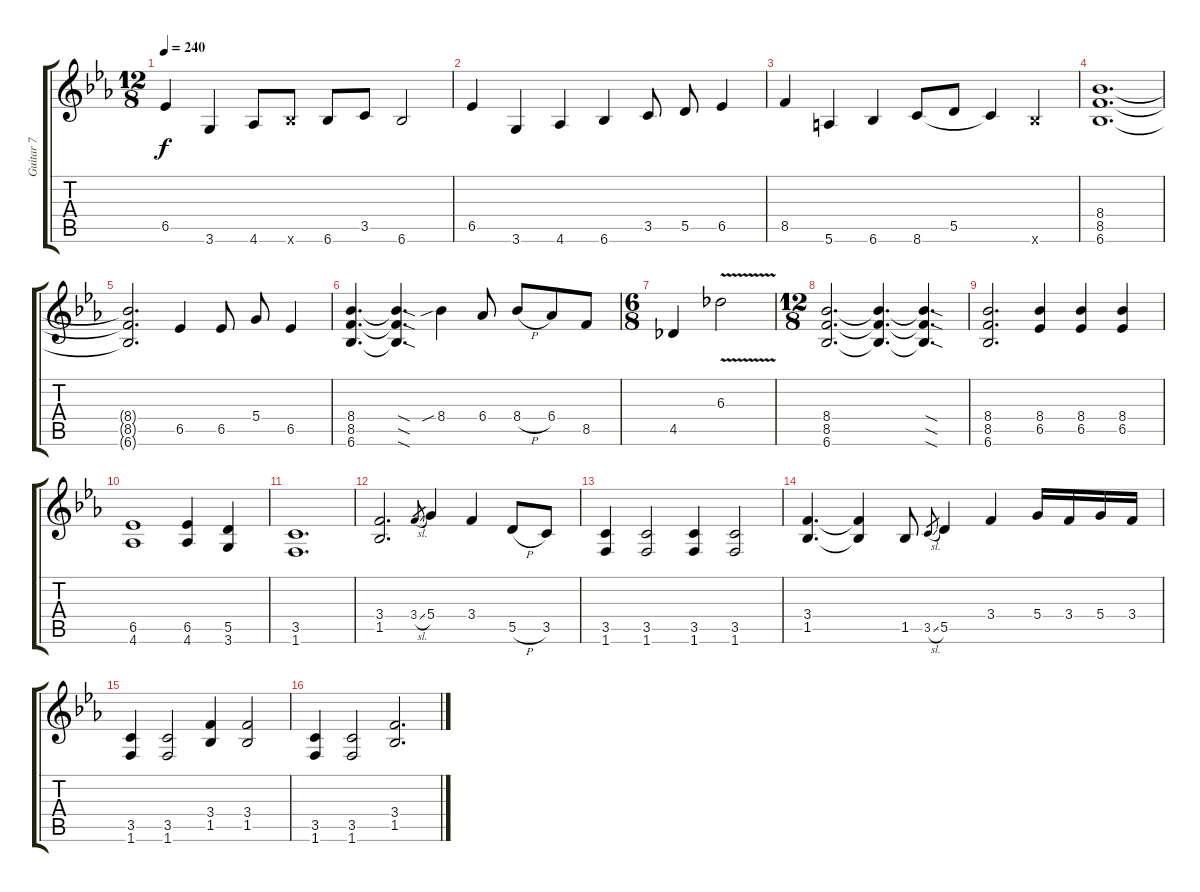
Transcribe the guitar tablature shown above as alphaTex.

\track ("Guitar 7" "Guitar 7") {instrument overdrivenguitar}
\staff {score tabs}
\tuning (E4 B3 G3 D3 A2 E2) {hide}
\ts (12 8)
\tempo 240
\clef g2
\ks eb
6.5.4{dy f} 3.6.4 4.6.8 6.6{x}.8 6.6.8 3.5.8 6.6.2 |
6.5.4 3.6.4 4.6.4 6.6.4 3.5.8 5.5.8 6.5.4 |
8.5.4 5.6.4 6.6.4 8.6.8 5.5.8 8.6{t}.4 6.6{x}.4 |
(8.4 8.5 6.6).1{d} |
(8.4{t} 8.5{t} 6.6{t}).2{d} 6.5.4 6.5.8 5.4.8 6.5.4 |
(8.4 8.5 6.6).4{d} (8.4{sod t} 8.5{sod t} 6.6{sod t}).4{d} 8.4{sib}.4 6.4.8 8.4{h}.8 6.4.8 8.5.8 |
\ts (6 8)
4.5.4 6.3{v}.2 |
\ts (12 8)
(8.4 8.5 6.6).2{d} (8.4{t} 8.5{t} 6.6{t}).4{d} (8.4{sod t} 8.5{sod t} 6.6{sod t}).4{d} |
(8.4 8.5 6.6).2{d} (8.4 6.5).4 (8.4 6.5).4 (8.4 6.5).4 |
(6.5 4.6).1 (6.5 4.6).4 (5.5 3.6).4 |
(3.5 1.6).1{d} |
(3.4 1.5).2{d} 3.4{sl}.8{gr} 5.4.4 3.4.4 5.5{h}.8 3.5.8 |
(3.5 1.6).4 (3.5 1.6).2 (3.5 1.6).4 (3.5 1.6).2 |
(3.4 1.5).4{d} (3.4{t} 1.5{t}).4 1.5.8 3.5{sl}.8{gr} 5.5.4 3.4.4 5.4.16 3.4.16 5.4.16 3.4.16 |
(3.5 1.6).4 (3.5 1.6).2 (3.4 1.5).4 (3.4 1.5).2 |
(3.5 1.6).4 (3.5 1.6).2 (3.4 1.5).2{d}
